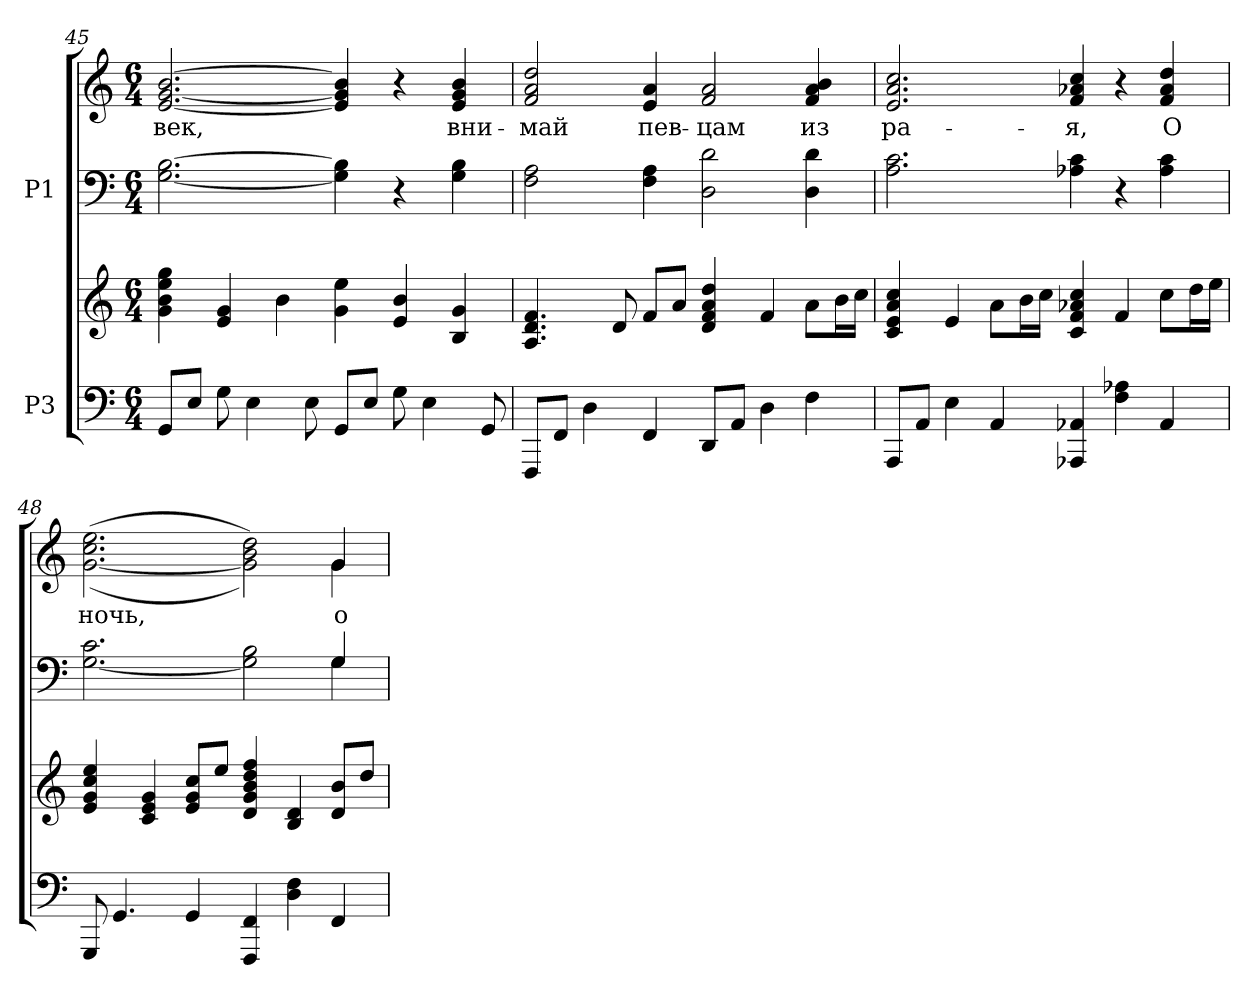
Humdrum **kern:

**kern	**kern	**kern	**kern	**text
*part2	*part2	*part1	*part1	*part1
*staff4	*staff3	*staff2	*staff1	*staff1
*I"P3	*	*I"P1	*	*
*clefF4	*clefG2	*clefF4	*clefG2	*
*k[]	*k[]	*k[]	*k[]	*
*C:	*C:	*C:	*C:	*
*M6/4	*M6/4	*M6/4	*M6/4	*
=45	=45	=45	=45	=45
!	!	!	!	!LO:LY:b:color=#000000
8GGi/L	4gi\ 4bi 4eei 4ggi	[<2.Gi\ [>2.Bi	[<2.ei/ [<2.gi [>2.bi	-век,
8Ei/J	.	.	.	.
8Gi\	4ei/ 4gi	.	.	.
4Ei\	.	.	.	.
.	4bi\	.	.	.
8Ei\	.	.	.	.
8GGi/L	4gi\ 4eei	4Gi\] 4Bi]	4ei/] 4gi] 4bi]	.
8Ei/J	.	.	.	.
8Gi\	4ei/ 4bi	4r	4r	.
4Ei\	.	.	.	.
!	!	!	!	!LO:LY:b:color=#000000
.	4Bi/ 4gi	4Gi\ 4Bi	4ei/ 4gi 4bi	вни-
8GGi/	.	.	.	.
=46	=46	=46	=46	=46
!	!	!	!	!LO:LY:b:color=#000000
8FFFi/L	4.Ai/ 4.di 4.fi	2Fi\ 2Ai	2fi/ 2ai 2ddi	-май
8FFi/J	.	.	.	.
4Di\	.	.	.	.
.	8di/	.	.	.
!	!	!	!	!LO:LY:b:color=#000000
4FFi/	8fi/L	4Fi\ 4Ai	4ei/ 4ai	пев-
.	8ai/J	.	.	.
!	!	!	!	!LO:LY:b:color=#000000
8DDi/L	4di/ 4fi 4ai 4ddi	2Di\ 2di	2fi/ 2ai	-цам
8AAi/J	.	.	.	.
4Di\	4fi/	.	.	.
!	!	!	!	!LO:LY:b:color=#000000
4Fi\	8ai\L	4Di\ 4di	4fi/ 4ai 4bi	из
.	16bi\L	.	.	.
.	16cci\JJ	.	.	.
!!LO:PB:g=z
=47	=47	=47	=47	=47
!	!	!	!	!LO:LY:b:color=#000000
8AAAi/L	4ci/ 4ei 4ai 4cci	2.Ai\ 2.ci	2.ei/ 2.ai 2.cci	ра-
8AAi/J	.	.	.	.
4Ei\	4ei/	.	.	.
4AAi/	8ai\L	.	.	.
.	16bi\L	.	.	.
.	16cci\JJ	.	.	.
!	!	!	!	!LO:LY:b:color=#000000
4AAA-Xi/ 4AA-Xi	4ci/ 4fi 4a-Xi 4cci	4A-Xi\ 4ci	4fi/ 4a-Xi 4cci	-я,
4Fi\ 4A-Xi	4fi/	4r	4r	.
!	!	!	!	!LO:LY:b:color=#000000
4AA-i/	8cci\L	4A-i\ 4ci	4fi/ 4a-i 4ddi	О
.	16ddi\L	.	.	.
.	16eei\JJ	.	.	.
=48	=48	=48	=48	=48
*	*	*^	*	*
!	!	!	!	!	!LO:LY:b:color=#000000
*	*	*	*	*^	*
8GGGi/	4ei/ 4gi 4cci 4eei	[<2.Gi\ 2.ci	4ryy	(([<2.gi\ 2.cci 2.eei	4ryy	ночь,
4.GGi/	.	.	.	.	.	.
*	*	*v	*v	*	*	*
*	*	*	*v	*v	*
.	4ci/ 4ei 4gi	.	.	.
4GGi/	8ei/ 8gi 8cciL	.	.	.
.	8eei/J	.	.	.
4FFFi/ 4FFi	4di/ 4gi 4bi 4ddi 4ffi	2Gi\] 2Bi	2gi\] 2bi 2ddi))	.
4Di\ 4Fi	4Bi/ 4di	.	.	.
*	*	*^	*	*
!	!	!	!	!	!LO:LY:b:color=#000000
*	*	*	*	*^	*
4FFi/	8di/ 8biL	4Gi/	4Gi\	4gi/	4gi\	о
.	8ddi/J	.	.	.	.	.
*	*	*v	*v	*	*	*
*	*	*	*v	*v	*
=	=	=	=	=
*-	*-	*-	*-	*-
